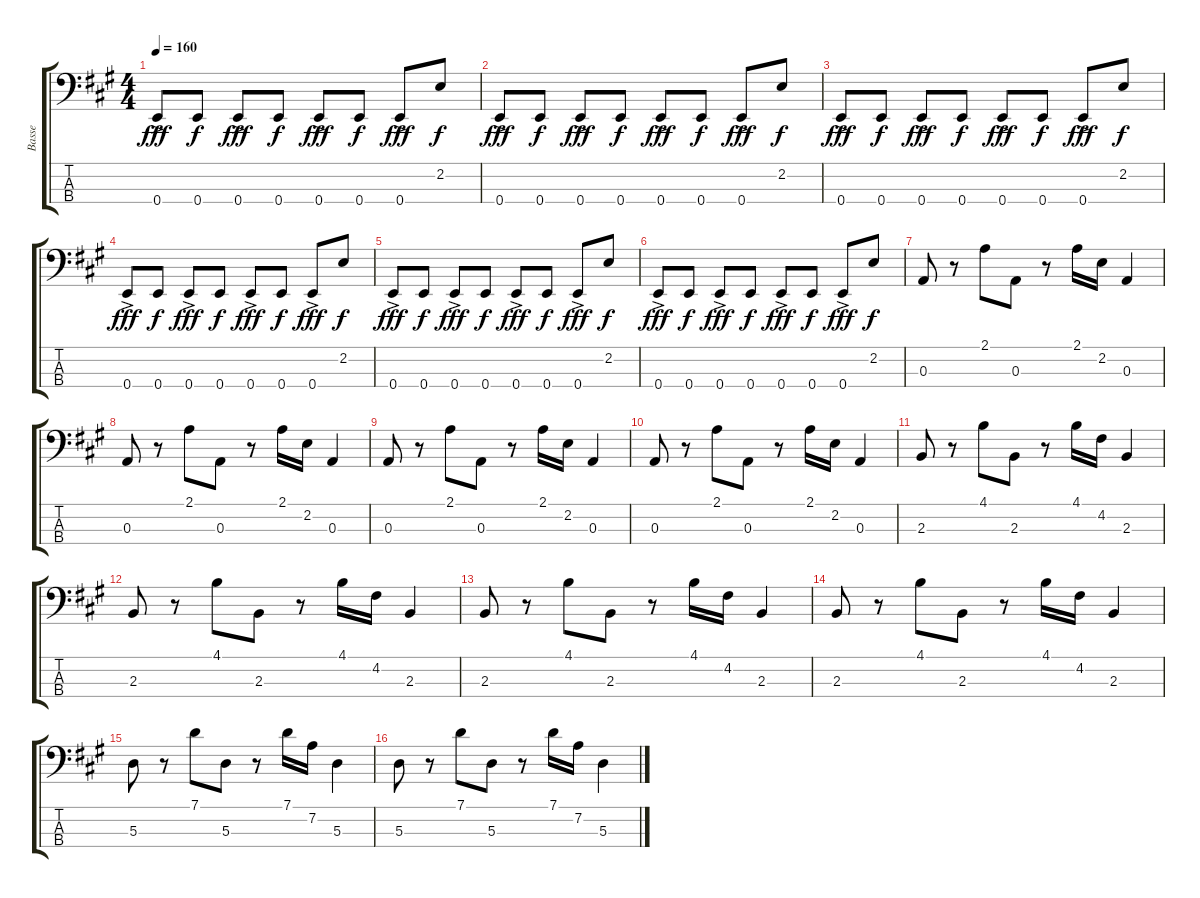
\track ("Basse" "Basse") {instrument electricbasspick}
\staff {score tabs}
\tuning (G2 D2 A1 E1) {hide}
\ts (4 4)
\tempo 160
\clef f4
\ks a
0.4{ac}.8{dy fff} 0.4.8{dy f} 0.4{ac}.8{dy fff} 0.4.8{dy f} 0.4{ac}.8{dy fff} 0.4.8{dy f} 0.4{ac}.8{dy fff} 2.2.8{dy f} |
0.4{ac}.8{dy fff} 0.4.8{dy f} 0.4{ac}.8{dy fff} 0.4.8{dy f} 0.4{ac}.8{dy fff} 0.4.8{dy f} 0.4{ac}.8{dy fff} 2.2.8{dy f} |
0.4{ac}.8{dy fff} 0.4.8{dy f} 0.4{ac}.8{dy fff} 0.4.8{dy f} 0.4{ac}.8{dy fff} 0.4.8{dy f} 0.4{ac}.8{dy fff} 2.2.8{dy f} |
0.4{ac}.8{dy fff} 0.4.8{dy f} 0.4{ac}.8{dy fff} 0.4.8{dy f} 0.4{ac}.8{dy fff} 0.4.8{dy f} 0.4{ac}.8{dy fff} 2.2.8{dy f} |
0.4{ac}.8{dy fff} 0.4.8{dy f} 0.4{ac}.8{dy fff} 0.4.8{dy f} 0.4{ac}.8{dy fff} 0.4.8{dy f} 0.4{ac}.8{dy fff} 2.2.8{dy f} |
0.4{ac}.8{dy fff} 0.4.8{dy f} 0.4{ac}.8{dy fff} 0.4.8{dy f} 0.4{ac}.8{dy fff} 0.4.8{dy f} 0.4{ac}.8{dy fff} 2.2.8{dy f} |
0.3.8 r.8 2.1.8 0.3.8 r.8 2.1.16 2.2.16 0.3.4 |
0.3.8 r.8 2.1.8 0.3.8 r.8 2.1.16 2.2.16 0.3.4 |
0.3.8 r.8 2.1.8 0.3.8 r.8 2.1.16 2.2.16 0.3.4 |
0.3.8 r.8 2.1.8 0.3.8 r.8 2.1.16 2.2.16 0.3.4 |
2.3.8 r.8 4.1.8 2.3.8 r.8 4.1.16 4.2.16 2.3.4 |
2.3.8 r.8 4.1.8 2.3.8 r.8 4.1.16 4.2.16 2.3.4 |
2.3.8 r.8 4.1.8 2.3.8 r.8 4.1.16 4.2.16 2.3.4 |
2.3.8 r.8 4.1.8 2.3.8 r.8 4.1.16 4.2.16 2.3.4 |
5.3.8 r.8 7.1.8 5.3.8 r.8 7.1.16 7.2.16 5.3.4 |
5.3.8 r.8 7.1.8 5.3.8 r.8 7.1.16 7.2.16 5.3.4
